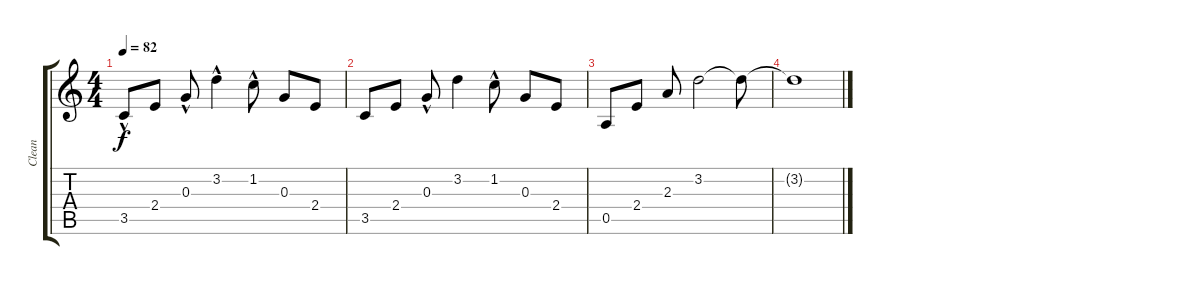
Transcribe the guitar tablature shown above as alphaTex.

\track ("Clean" "Clean") {instrument electricguitarclean}
\staff {score tabs}
\tuning (E4 B3 G3 D3 A2 E2) {hide}
\ts (4 4)
\tempo 82
\clef g2
\ks c
3.5{hac}.8{dy f} 2.4.8 0.3{hac}.8 3.2{hac}.4 1.2{hac}.8 0.3.8 2.4.8 |
3.5.8 2.4.8 0.3{hac}.8 3.2.4 1.2{hac}.8 0.3.8 2.4.8 |
0.5.8 2.4.8 2.3.8 3.2.2 3.2{t}.8 |
3.2{t}.1
